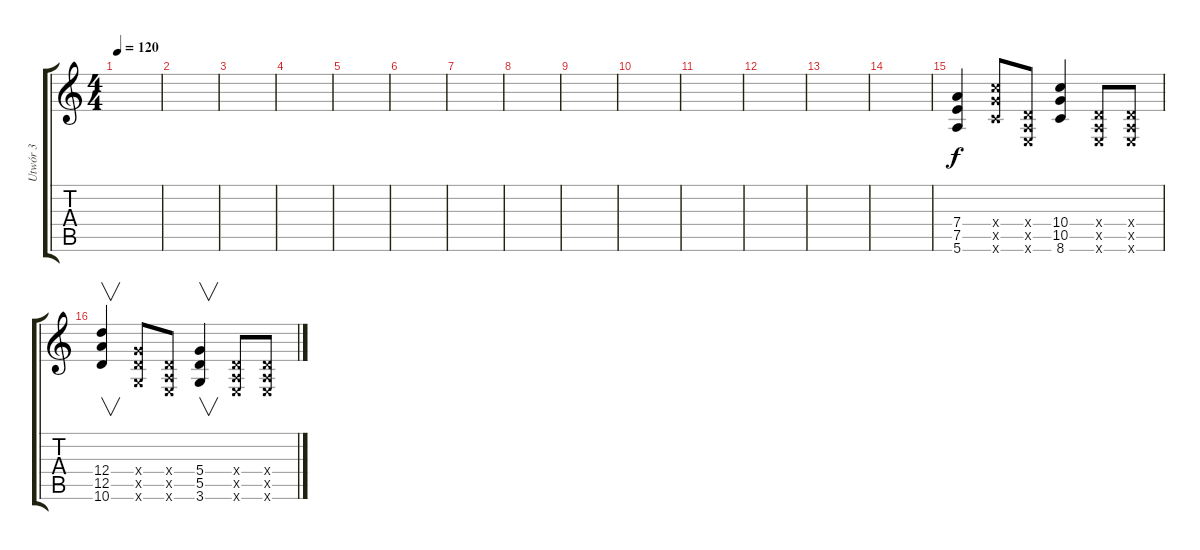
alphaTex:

\track ("Utwór 3" "Utwór 3") {instrument overdrivenguitar}
\staff {score tabs}
\tuning (E4 B3 G3 D3 A2 E2) {hide}
\ts (4 4)
\tempo 120
\clef g2
\ks c
|
|
|
|
|
|
|
|
|
|
|
|
|
|
(7.4 7.5 5.6).4 (10.4{x} 10.5{x} 8.6{x}).8 (0.4{x} 0.5{x} 0.6{x}).8 (10.4 10.5 8.6).4 (0.4{x} 0.5{x} 0.6{x}).8 (0.4{x} 0.5{x} 0.6{x}).8 |
(12.4 12.5 10.6).4{v} (5.4{x} 5.5{x} 3.6{x}).8 (0.4{x} 0.5{x} 0.6{x}).8 (5.4 5.5 3.6).4{v} (0.4{x} 0.5{x} 0.6{x}).8 (0.4{x} 0.5{x} 0.6{x}).8
